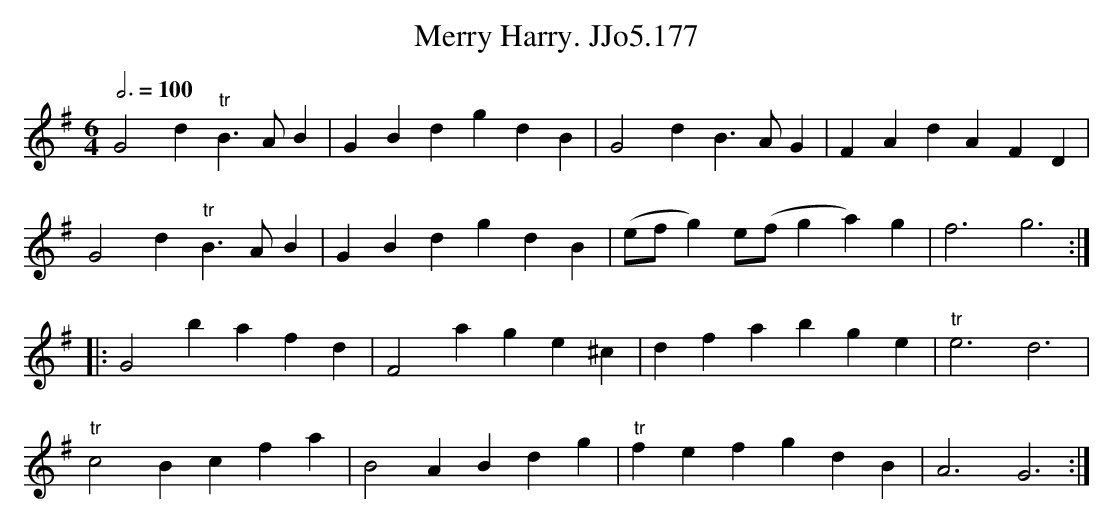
X:1
T:Merry Harry. JJo5.177
M:6/4
L:1/8
Q:3/4=100
K:G
G4d2"tr"B2>A2B2|G2B2d2g2d2B2|G4d2B2>A2G2|F2A2d2A2F2D2|
G4d2"tr"B2>A2B2|G2B2d2g2d2B2|(efg2) e(fg2a2)g2|f6g6:|
|:G4b2a2f2d2|F4a2g2e2^c2|d2f2a2b2g2e2|"tr"e6d6|
"tr"c4B2c2f2a2|B4A2B2d2g2|"tr"f2e2f2g2d2B2|A6G6:|
